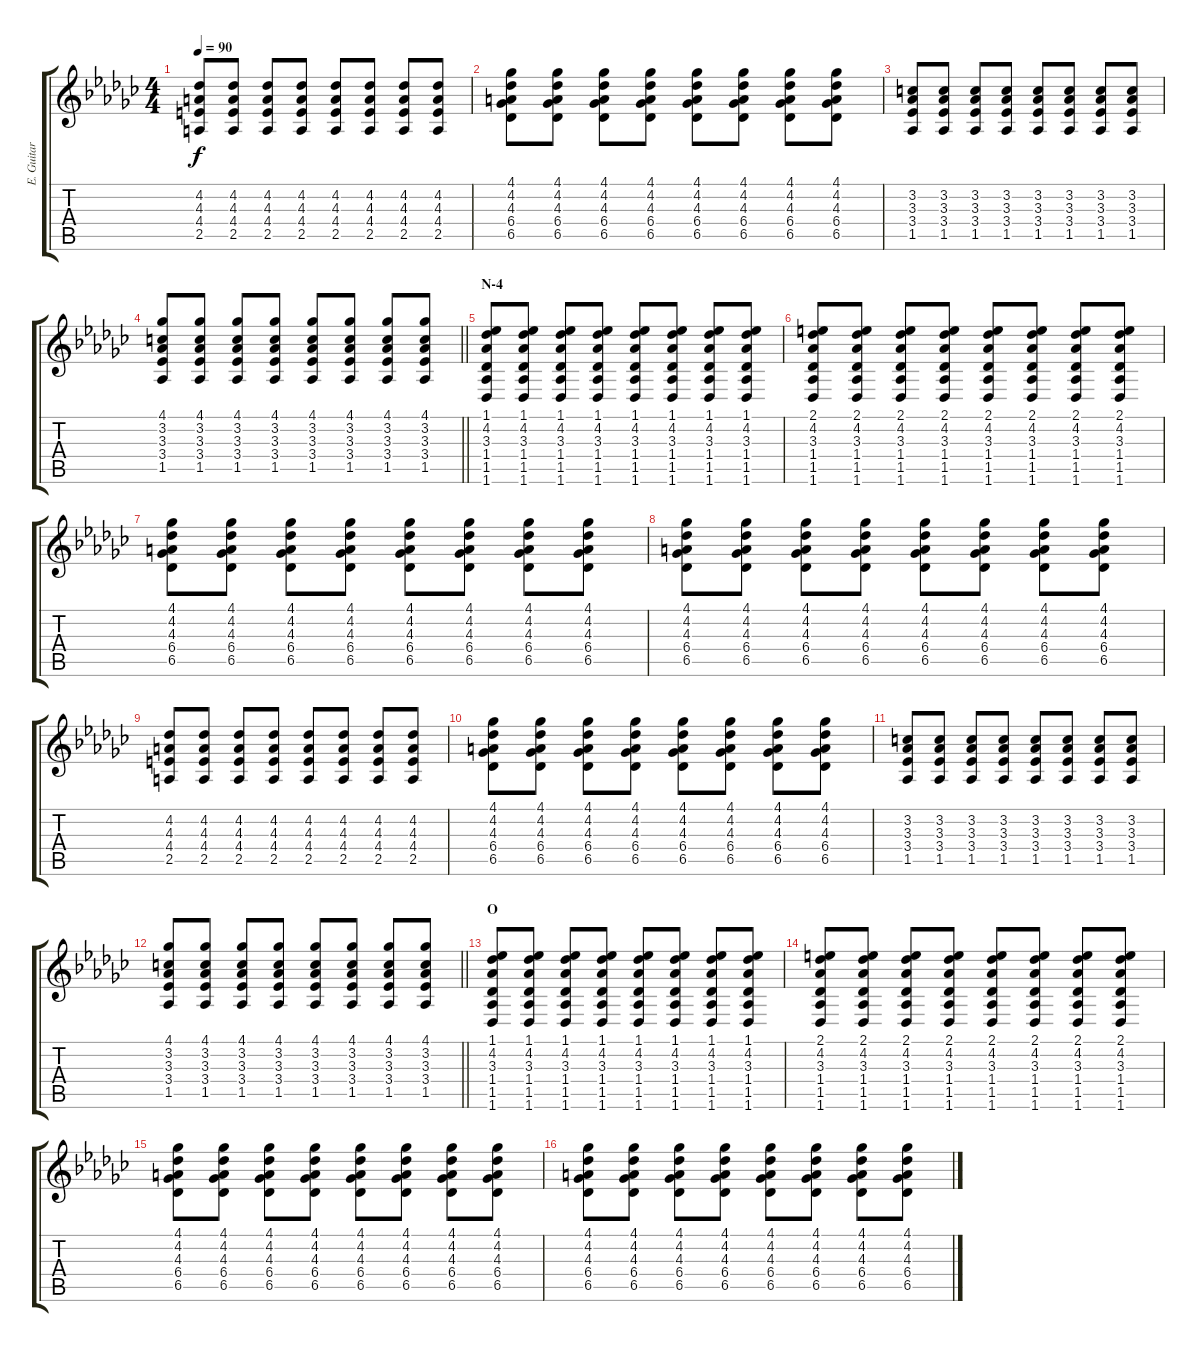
\track ("E. Guitar I" "E. Guitar ") {instrument overdrivenguitar}
\staff {score tabs}
\tuning (D4 A3 F3 C3 G2 C2) {hide}
\ts (4 4)
\tempo 90
\clef g2
\ks gb
(4.2 4.3 4.4 2.5).8{dy f} (4.2 4.3 4.4 2.5).8 (4.2 4.3 4.4 2.5).8 (4.2 4.3 4.4 2.5).8 (4.2 4.3 4.4 2.5).8 (4.2 4.3 4.4 2.5).8 (4.2 4.3 4.4 2.5).8 (4.2 4.3 4.4 2.5).8 |
(4.1 4.2 4.3 6.4 6.5).8 (4.1 4.2 4.3 6.4 6.5).8 (4.1 4.2 4.3 6.4 6.5).8 (4.1 4.2 4.3 6.4 6.5).8 (4.1 4.2 4.3 6.4 6.5).8 (4.1 4.2 4.3 6.4 6.5).8 (4.1 4.2 4.3 6.4 6.5).8 (4.1 4.2 4.3 6.4 6.5).8 |
(3.2 3.3 3.4 1.5).8 (3.2 3.3 3.4 1.5).8 (3.2 3.3 3.4 1.5).8 (3.2 3.3 3.4 1.5).8 (3.2 3.3 3.4 1.5).8 (3.2 3.3 3.4 1.5).8 (3.2 3.3 3.4 1.5).8 (3.2 3.3 3.4 1.5).8 |
\barLineRight lightlight
(4.1 3.2 3.3 3.4 1.5).8 (4.1 3.2 3.3 3.4 1.5).8 (4.1 3.2 3.3 3.4 1.5).8 (4.1 3.2 3.3 3.4 1.5).8 (4.1 3.2 3.3 3.4 1.5).8 (4.1 3.2 3.3 3.4 1.5).8 (4.1 3.2 3.3 3.4 1.5).8 (4.1 3.2 3.3 3.4 1.5).8 |
\section ("" "N-4")
(1.1 4.2 3.3 1.4 1.5 1.6).8 (1.1 4.2 3.3 1.4 1.5 1.6).8 (1.1 4.2 3.3 1.4 1.5 1.6).8 (1.1 4.2 3.3 1.4 1.5 1.6).8 (1.1 4.2 3.3 1.4 1.5 1.6).8 (1.1 4.2 3.3 1.4 1.5 1.6).8 (1.1 4.2 3.3 1.4 1.5 1.6).8 (1.1 4.2 3.3 1.4 1.5 1.6).8 |
(2.1 4.2 3.3 1.4 1.5 1.6).8 (2.1 4.2 3.3 1.4 1.5 1.6).8 (2.1 4.2 3.3 1.4 1.5 1.6).8 (2.1 4.2 3.3 1.4 1.5 1.6).8 (2.1 4.2 3.3 1.4 1.5 1.6).8 (2.1 4.2 3.3 1.4 1.5 1.6).8 (2.1 4.2 3.3 1.4 1.5 1.6).8 (2.1 4.2 3.3 1.4 1.5 1.6).8 |
(4.1 4.2 4.3 6.4 6.5).8 (4.1 4.2 4.3 6.4 6.5).8 (4.1 4.2 4.3 6.4 6.5).8 (4.1 4.2 4.3 6.4 6.5).8 (4.1 4.2 4.3 6.4 6.5).8 (4.1 4.2 4.3 6.4 6.5).8 (4.1 4.2 4.3 6.4 6.5).8 (4.1 4.2 4.3 6.4 6.5).8 |
(4.1 4.2 4.3 6.4 6.5).8 (4.1 4.2 4.3 6.4 6.5).8 (4.1 4.2 4.3 6.4 6.5).8 (4.1 4.2 4.3 6.4 6.5).8 (4.1 4.2 4.3 6.4 6.5).8 (4.1 4.2 4.3 6.4 6.5).8 (4.1 4.2 4.3 6.4 6.5).8 (4.1 4.2 4.3 6.4 6.5).8 |
(4.2 4.3 4.4 2.5).8 (4.2 4.3 4.4 2.5).8 (4.2 4.3 4.4 2.5).8 (4.2 4.3 4.4 2.5).8 (4.2 4.3 4.4 2.5).8 (4.2 4.3 4.4 2.5).8 (4.2 4.3 4.4 2.5).8 (4.2 4.3 4.4 2.5).8 |
(4.1 4.2 4.3 6.4 6.5).8 (4.1 4.2 4.3 6.4 6.5).8 (4.1 4.2 4.3 6.4 6.5).8 (4.1 4.2 4.3 6.4 6.5).8 (4.1 4.2 4.3 6.4 6.5).8 (4.1 4.2 4.3 6.4 6.5).8 (4.1 4.2 4.3 6.4 6.5).8 (4.1 4.2 4.3 6.4 6.5).8 |
(3.2 3.3 3.4 1.5).8 (3.2 3.3 3.4 1.5).8 (3.2 3.3 3.4 1.5).8 (3.2 3.3 3.4 1.5).8 (3.2 3.3 3.4 1.5).8 (3.2 3.3 3.4 1.5).8 (3.2 3.3 3.4 1.5).8 (3.2 3.3 3.4 1.5).8 |
\barLineRight lightlight
(4.1 3.2 3.3 3.4 1.5).8 (4.1 3.2 3.3 3.4 1.5).8 (4.1 3.2 3.3 3.4 1.5).8 (4.1 3.2 3.3 3.4 1.5).8 (4.1 3.2 3.3 3.4 1.5).8 (4.1 3.2 3.3 3.4 1.5).8 (4.1 3.2 3.3 3.4 1.5).8 (4.1 3.2 3.3 3.4 1.5).8 |
\section ("" "O")
(1.1 4.2 3.3 1.4 1.5 1.6).8{volume 0} (1.1 4.2 3.3 1.4 1.5 1.6).8 (1.1 4.2 3.3 1.4 1.5 1.6).8 (1.1 4.2 3.3 1.4 1.5 1.6).8 (1.1 4.2 3.3 1.4 1.5 1.6).8 (1.1 4.2 3.3 1.4 1.5 1.6).8 (1.1 4.2 3.3 1.4 1.5 1.6).8 (1.1 4.2 3.3 1.4 1.5 1.6).8 |
(2.1 4.2 3.3 1.4 1.5 1.6).8 (2.1 4.2 3.3 1.4 1.5 1.6).8 (2.1 4.2 3.3 1.4 1.5 1.6).8 (2.1 4.2 3.3 1.4 1.5 1.6).8 (2.1 4.2 3.3 1.4 1.5 1.6).8 (2.1 4.2 3.3 1.4 1.5 1.6).8 (2.1 4.2 3.3 1.4 1.5 1.6).8 (2.1 4.2 3.3 1.4 1.5 1.6).8 |
(4.1 4.2 4.3 6.4 6.5).8 (4.1 4.2 4.3 6.4 6.5).8 (4.1 4.2 4.3 6.4 6.5).8 (4.1 4.2 4.3 6.4 6.5).8 (4.1 4.2 4.3 6.4 6.5).8 (4.1 4.2 4.3 6.4 6.5).8 (4.1 4.2 4.3 6.4 6.5).8 (4.1 4.2 4.3 6.4 6.5).8 |
(4.1 4.2 4.3 6.4 6.5).8 (4.1 4.2 4.3 6.4 6.5).8 (4.1 4.2 4.3 6.4 6.5).8 (4.1 4.2 4.3 6.4 6.5).8 (4.1 4.2 4.3 6.4 6.5).8 (4.1 4.2 4.3 6.4 6.5).8 (4.1 4.2 4.3 6.4 6.5).8 (4.1 4.2 4.3 6.4 6.5).8
